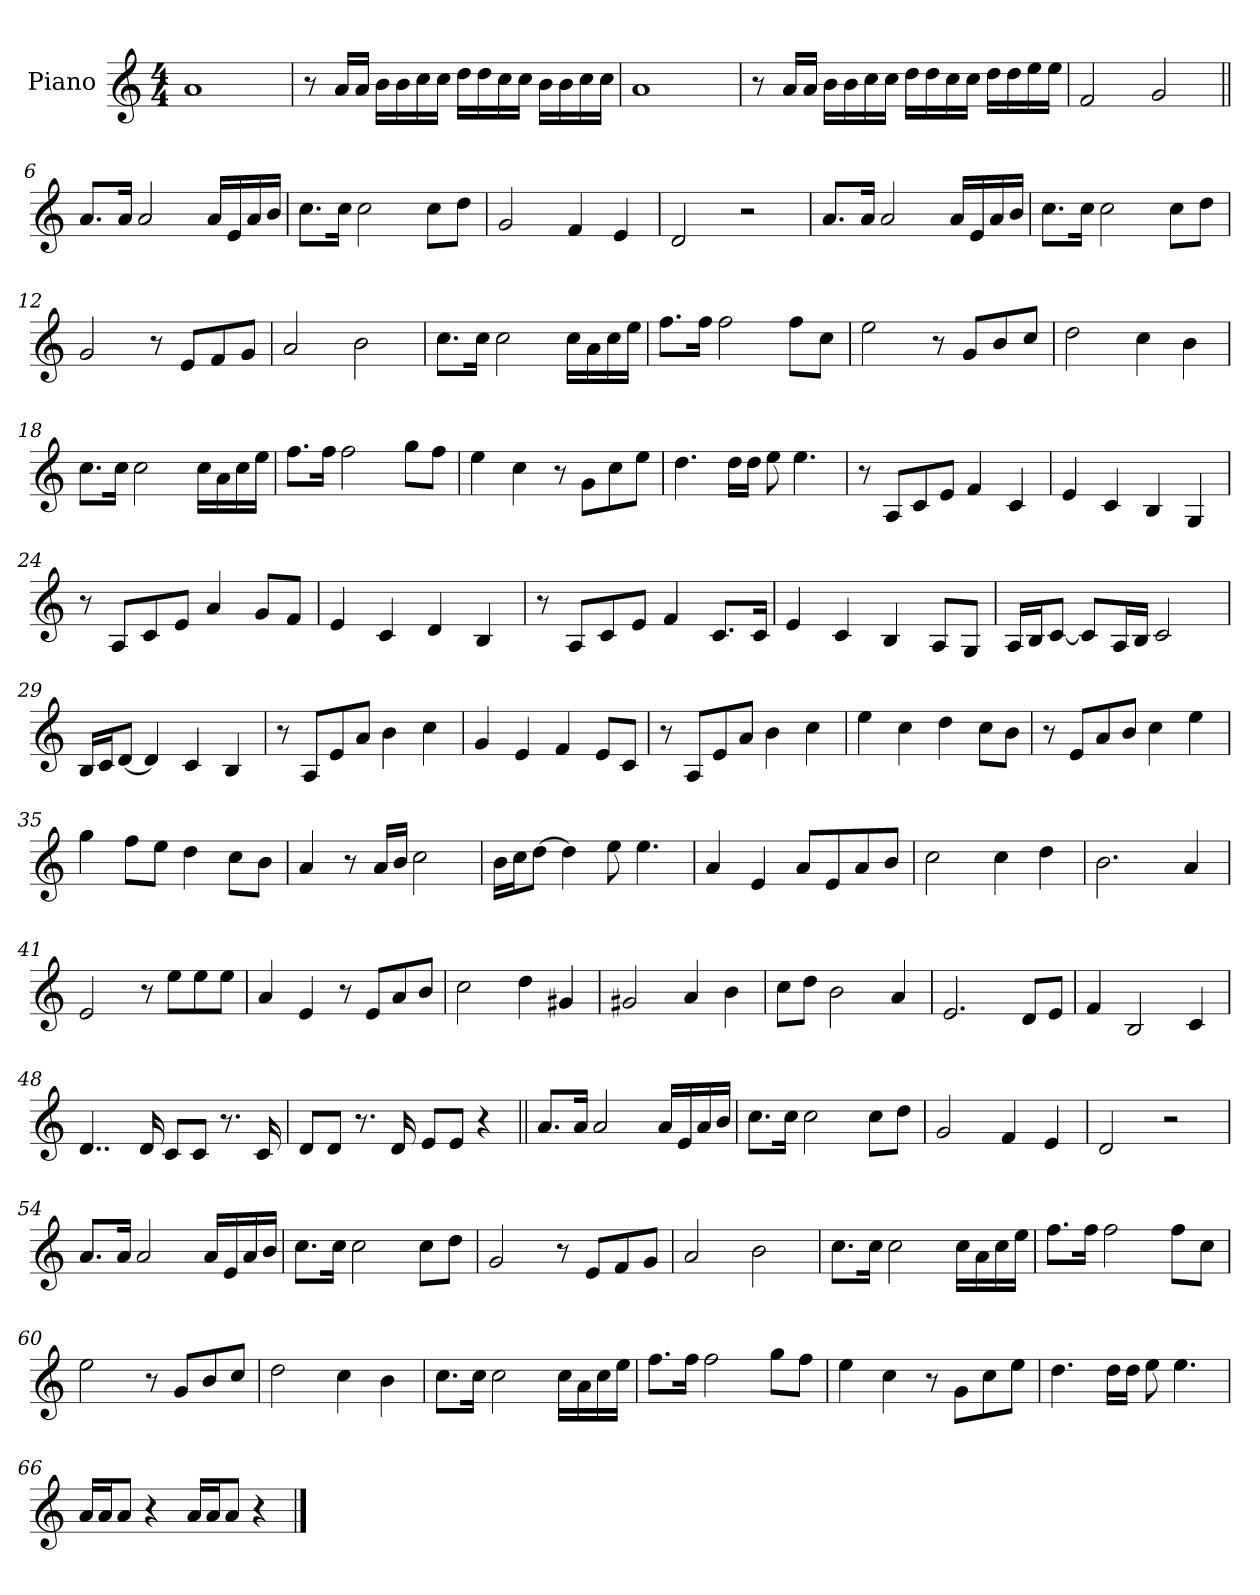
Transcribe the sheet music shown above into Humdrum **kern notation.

**kern
*part1
*staff1
*I"Piano
*I'Pno.
*clefG2
*k[]
*M4/4
*MM90
=1
1a!
=2
8r
16a!LL
16a!JJ
16b!LL
16b!
16cc!
16cc!JJ
16dd!LL
16dd!
16cc!
16cc!JJ
16b!LL
16b!
16cc!
16cc!JJ
=3
1a!
=4
8r
16a!LL
16a!JJ
16b!LL
16b!
16cc!
16cc!JJ
16dd!LL
16dd!
16cc!
16cc!JJ
16dd!LL
16dd!
16ee!
16ee!JJ
=5
2f!
2g!
=6||
8.aL
16aJk
2a
16aLL
16e
16a
16bJJ
=7
8.ccL
16ccJk
2cc
8ccL
8ddJ
=8
2g
4f
4e
=9
2d
2r
=10
8.aL
16aJk
2a
16aLL
16e
16a
16bJJ
=11
8.ccL
16ccJk
2cc
8ccL
8ddJ
=12
2g
8r
8eL
8f
8gJ
=13
2a
2b
=14
8.ccL
16ccJk
2cc
16ccLL
16a
16cc
16eeJJ
=15
8.ffL
16ffJk
2ff
8ffL
8ccJ
=16
2ee
8r
8gL
8b
8ccJ
=17
2dd
4cc
4b
=18
8.ccL
16ccJk
2cc
16ccLL
16a
16cc
16eeJJ
=19
8.ffL
16ffJk
2ff
8ggL
8ffJ
=20
4ee
4cc
8r
8gL
8cc
8eeJ
=21
4.dd
16ddLL
16ddJJ
8ee
4.ee
=22
8r
8AL
8c
8eJ
4f
4c
=23
4e
4c
4B
4G
=24
8r
8AL
8c
8eJ
4a
8gL
8fJ
=25
4e
4c
4d
4B
=26
8r
8AL
8c
8eJ
4f
8.cL
16cJk
=27
4e
4c
4B
8AL
8GJ
=28
16ALL
16BJ
[8cJ
8cL]
16AL
16BJJ
2c
=29
16BLL
16cJ
[8dJ
4d]
4c
4B
=30
8r
8AL
8e
8aJ
4b
4cc
=31
4g
4e
4f
8eL
8cJ
=32
8r
8AL
8e
8aJ
4b
4cc
=33
4ee
4cc
4dd
8ccL
8bJ
=34
8r
8eL
8a
8bJ
4cc
4ee
=35
4gg
8ffL
8eeJ
4dd
8ccL
8bJ
=36
4a
8r
16aLL
16bJJ
2cc
=37
16bLL
16ccJ
[8ddJ
4dd]
8ee
4.ee
=38
4a
4e
8aL
8e
8a
8bJ
=39
2cc
4cc
4dd
=40
2.b
4a
=41
2e
8r
8eeL
8ee
8eeJ
=42
4a
4e
8r
8eL
8a
8bJ
=43
2cc
4dd
4g#X
=44
2g#X
4a
4b
=45
8ccL
8ddJ
2b
4a
=46
2.e
8dL
8eJ
=47
4f
2B
4c
=48
4..d
16d
8cL
8cJ
8.r
16c
=49
8dL
8dJ
8.r
16d
8eL
8eJ
4r
=50||
8.aL
16aJk
2a
16aLL
16e
16a
16bJJ
=51
8.ccL
16ccJk
2cc
8ccL
8ddJ
=52
2g
4f
4e
=53
2d
2r
=54
8.aL
16aJk
2a
16aLL
16e
16a
16bJJ
=55
8.ccL
16ccJk
2cc
8ccL
8ddJ
=56
2g
8r
8eL
8f
8gJ
=57
2a
2b
=58
8.ccL
16ccJk
2cc
16ccLL
16a
16cc
16eeJJ
=59
8.ffL
16ffJk
2ff
8ffL
8ccJ
=60
2ee
8r
8gL
8b
8ccJ
=61
2dd
4cc
4b
=62
8.ccL
16ccJk
2cc
16ccLL
16a
16cc
16eeJJ
=63
8.ffL
16ffJk
2ff
8ggL
8ffJ
=64
4ee
4cc
8r
8gL
8cc
8eeJ
=65
4.dd
16ddLL
16ddJJ
8ee
4.ee
=66
16aLL
16aJ
8aJ
4r
16aLL
16aJ
8aJ
4r
==
*-
